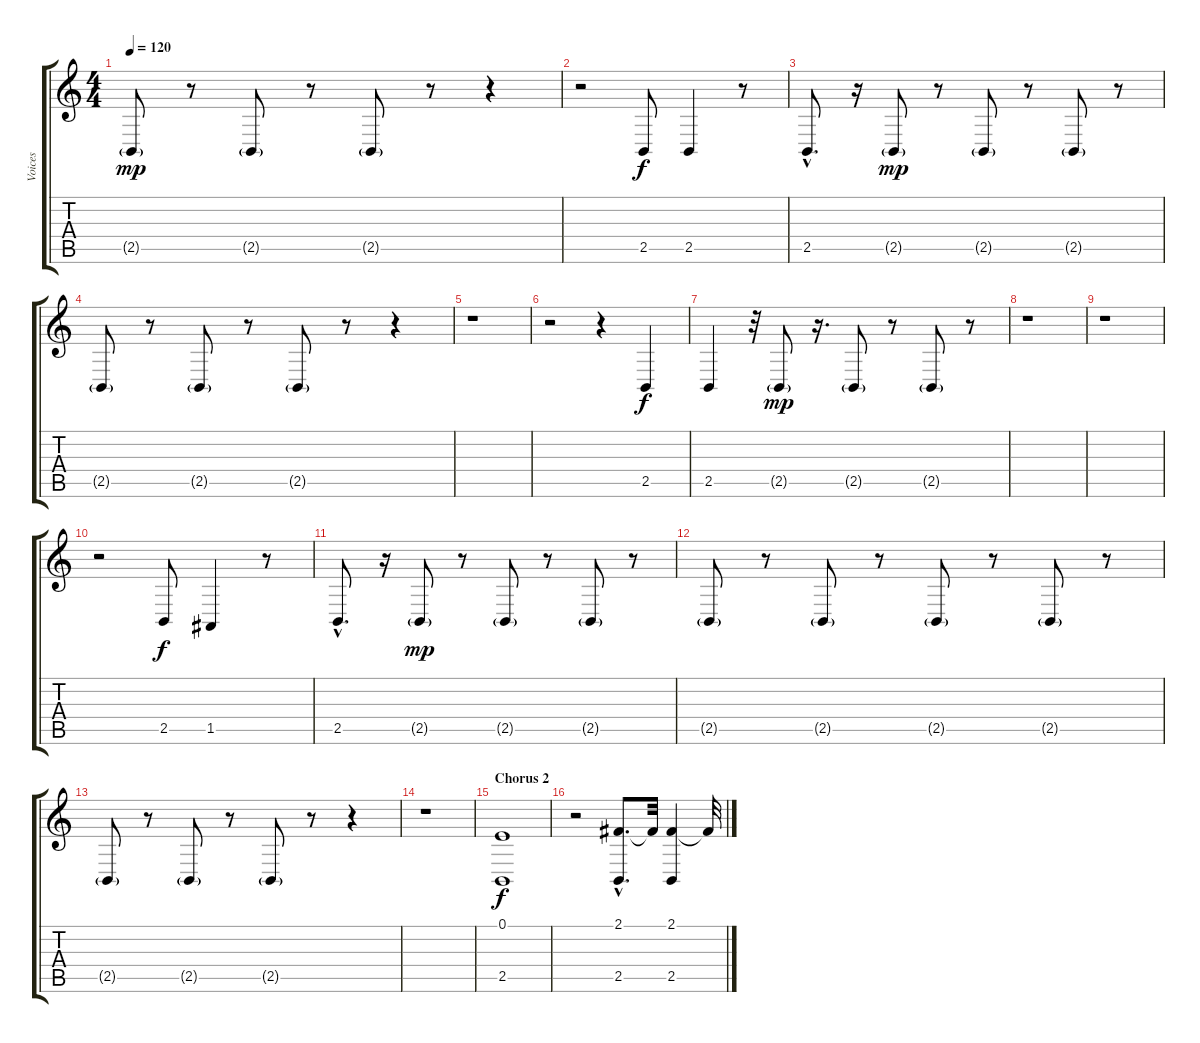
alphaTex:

\track ("Voices" "Voices") {instrument lead6voice}
\staff {score tabs}
\tuning (E4 B3 G3 D3 A2 E2) {hide}
\ts (4 4)
\tempo 120
\clef g2
\ks c
2.5{g}.8{dy mp} r.8 2.5{g}.8 r.8 2.5{g}.8 r.8 r.4 |
r.2{volume 16} 2.5.8{dy f} 2.5.4 r.8 |
2.5{hac}.8{d} r.16 2.5{g}.8{dy mp volume 0} r.8 2.5{g}.8 r.8 2.5{g}.8 r.8 |
2.5{g}.8 r.8 2.5{g}.8 r.8 2.5{g}.8 r.8 r.4 |
r.1 |
r.2{volume 16} r.4 2.5.4{dy f} |
2.5.4 r.32 2.5{g}.8{dy mp} r.16{d} 2.5{g}.8{volume 0} r.8 2.5{g}.8 r.8 |
r.1 |
r.1 |
r.2{volume 16} 2.5.8{dy f} 1.5.4 r.8 |
2.5{hac}.8{d} r.16 2.5{g}.8{dy mp} r.8 2.5{g}.8 r.8 2.5{g}.8 r.8 |
2.5{g}.8{volume 0} r.8 2.5{g}.8 r.8 2.5{g}.8 r.8 2.5{g}.8 r.8 |
2.5{g}.8 r.8 2.5{g}.8 r.8 2.5{g}.8 r.8 r.4 |
r.1 |
\section ("" "Chorus 2")
(0.1 2.5).1{dy f volume 16} |
r.2 (2.1{hac} 2.5{hac}).8{d} 2.1{t}.32 (2.1 2.5).4 2.1{t}.32
